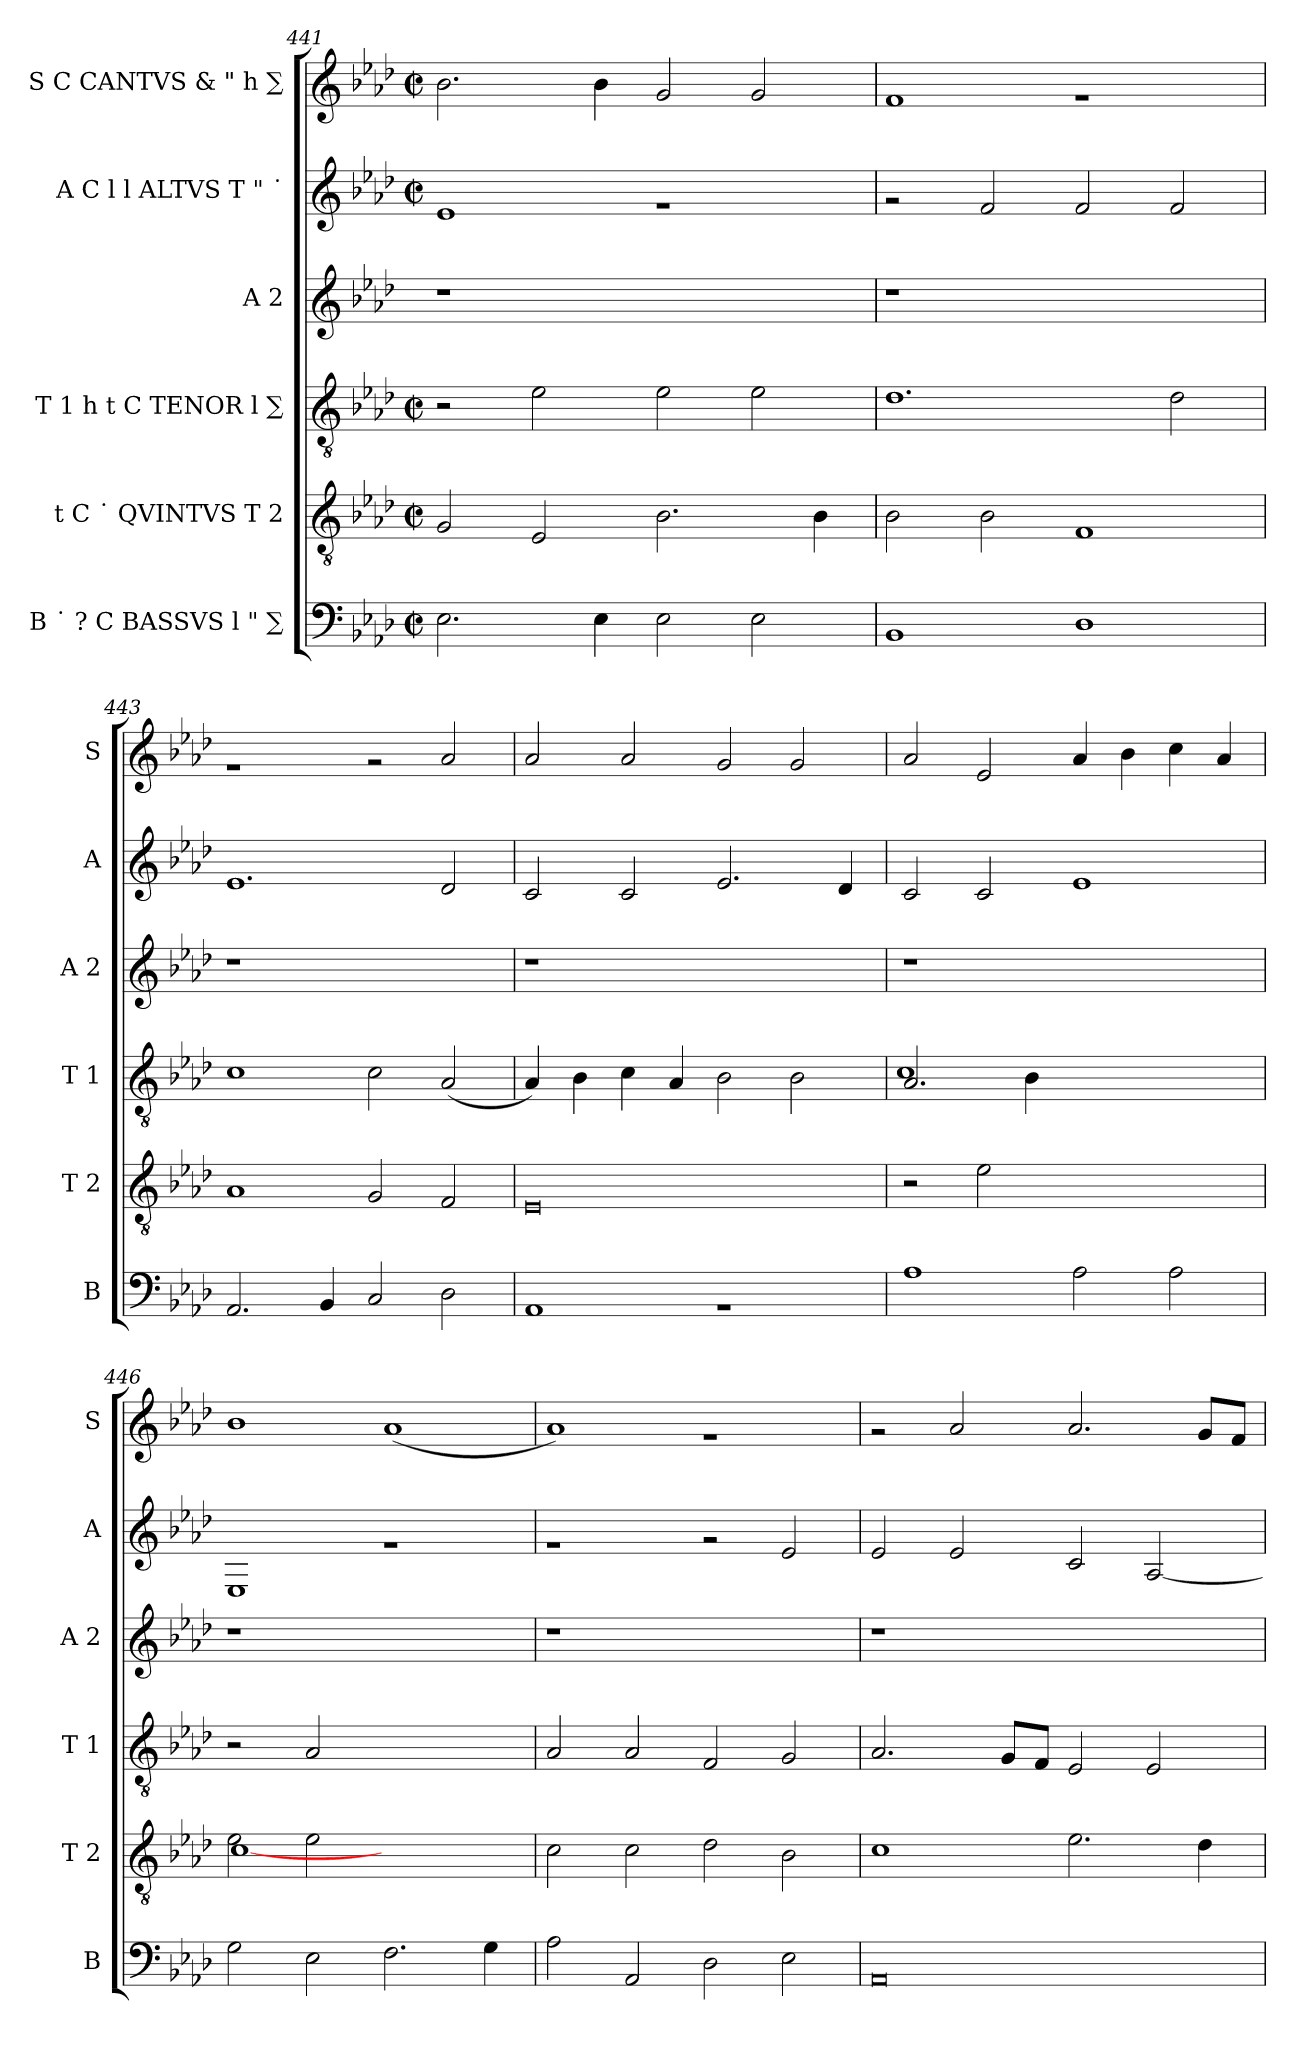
**kern	**kern	**kern	**kern	**kern	**kern
*part6	*part5	*part4	*part3	*part2	*part1
*staff6	*staff5	*staff4	*staff3	*staff2	*staff1
*I"B ˙ ? C BASSVS l " ∑	*I"t C ˙ QVINTVS T 2	*I"T 1 h t C TENOR l ∑	*I"A 2	*I"A C l l ALTVS T " ˙	*I"S C CANTVS & " h ∑
*I'B	*I'T 2	*I'T 1	*I'A 2	*I'A	*I'S
*clefF4	*clefGv2	*clefGv2	*clefG2	*clefG2	*clefG2
*k[b-e-a-d-]	*k[b-e-a-d-]	*k[b-e-a-d-]	*k[b-e-a-d-]	*k[b-e-a-d-]	*k[b-e-a-d-]
*A-:	*A-:	*A-:	*A-:	*A-:	*A-:
*M2/2	*M2/2	*M2/2	*	*M2/2	*M2/2
*met(c|)	*met(c|)	*met(c|)	*	*met(c|)	*met(c|)
=441	=441	=441	=441	=441	=441
2.E-\	2G/	2r	1r	1e-	2.b-\
.	2E-/	2e-\	.	.	.
4E-\	.	.	.	.	4b-\
2E-\	2.B-\	2e-\	1ryy	1ra	2g/
2E-\	.	2e-\	.	.	2g/
.	4B-\	.	.	.	.
=442	=442	=442	=442	=442	=442
1BB-	2B-\	1.d-	1r	2rg	1f
.	2B-\	.	.	2f/	.
1D-	1F	.	1ryy	2f/	1ra
.	.	2d-\	.	2f/	.
!!LO:LB:g=z
=443	=443	=443	=443	=443	=443
2.AA-/	1A-	1c	1r	1.e-	1ra
4BB-/	.	.	.	.	.
2C/	2G/	2c\	1ryy	.	2rg
2D-\	2F/	(<2A-/	.	2d-/	2a-/
=444	=444	=444	=444	=444	=444
1AA-	0E-	4A-/)	1r	2c/	2a-/
.	.	4B-\	.	.	.
.	.	4c\	.	2c/	2a-/
.	.	4A-/	.	.	.
1rC	.	2B-\	1ryy	2.e-/	2g/
.	.	2B-\	.	.	2g/
.	.	.	.	4d-/	.
=445	=445	=445	=445	=445	=445
*	*	*^	*	*	*
1A-	2r	2.A-/	1c	1r	2c/	2a-/
.	2e-\	.	.	.	2c/	2e-/
.	.	4B-\	.	.	.	.
2A-\	1ryy	1ryy	1ryy	1ryy	1e-	4a-/
.	.	.	.	.	.	4b-\
2A-\	.	.	.	.	.	4cc\
.	.	.	.	.	.	4a-/
*	*	*v	*v	*	*	*
=446	=446	=446	=446	=446	=446
*	*^	*	*	*	*
2G\	2e-\	[>1c	2r	1r	1E-	1b-
2E-\	2e-\	.	2A-/	.	.	.
2.F\	1ryy	1ryy	1ryy	1ryy	1ra	(<1a-
4G\	.	.	.	.	.	.
*	*v	*v	*	*	*	*
=447	=447	=447	=447	=447	=447
2A-\	2c\	2A-/	1r	1ra	1a-)
2AA-/	2c\	2A-/	.	.	.
2D-\	2d-\	2F/	1ryy	2rg	1ra
2E-\	2B-\	2G/	.	2e-/	.
!!LO:PB:g=z
=448	=448	=448	=448	=448	=448
0AA-	1c	2.A-/	1r	2e-/	2rg
.	.	.	.	2e-/	2a-/
.	.	8G/L	.	.	.
.	.	8F/J	.	.	.
.	2.e-\	2E-/	1ryy	2c/	2.a-/
.	.	2E-/	.	[<2A-/	.
.	4d-\	.	.	.	8g/L
.	.	.	.	.	8f/J
=	=	=	=	=	=
*-	*-	*-	*-	*-	*-
